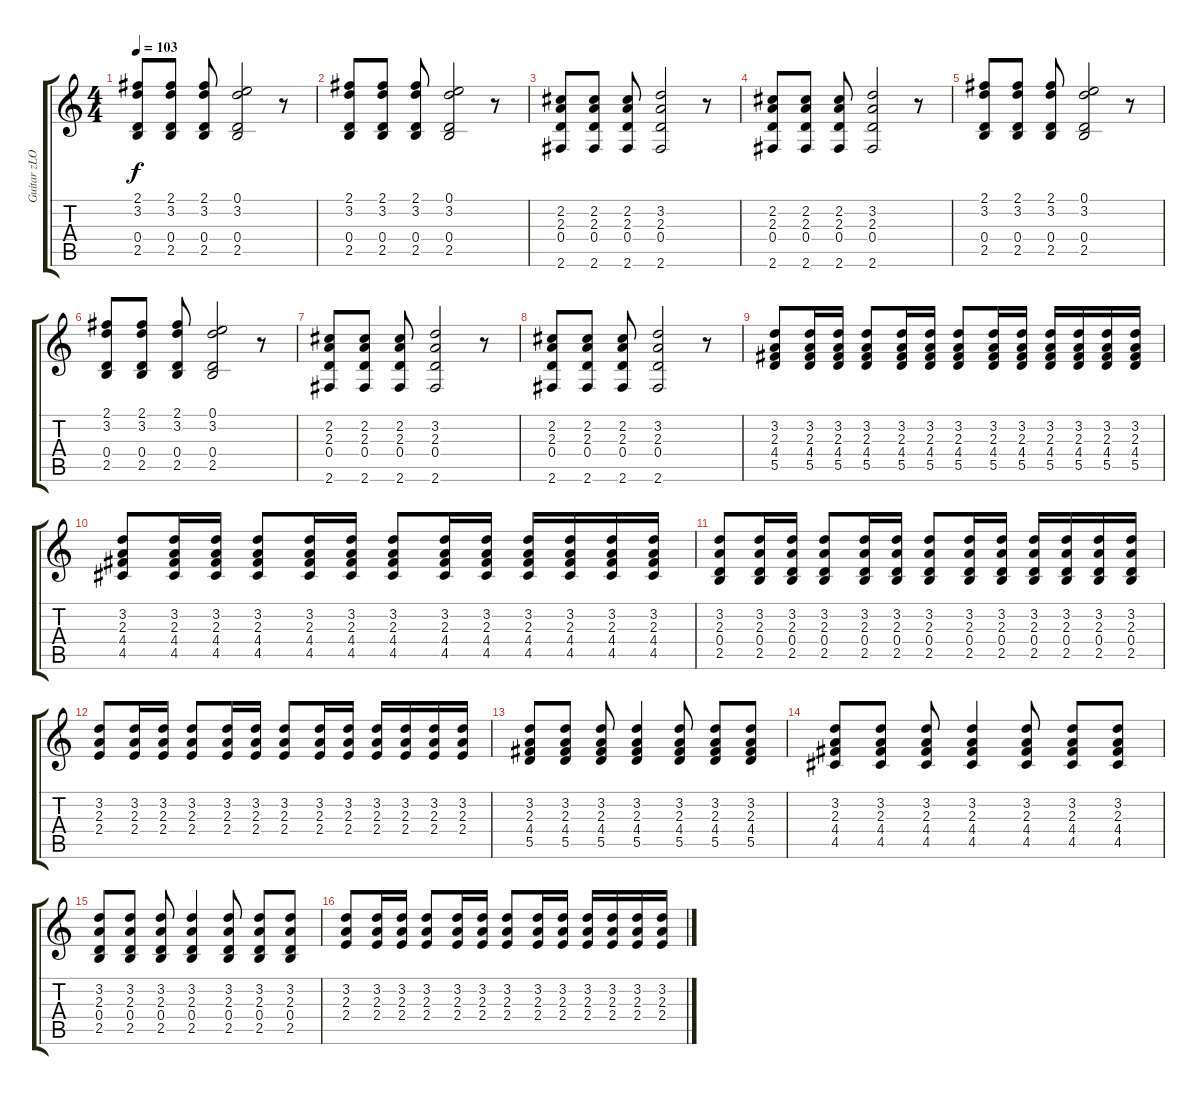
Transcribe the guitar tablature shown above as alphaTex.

\track ("Guitar zLOB" "Guitar zLO") {instrument acousticguitarsteel}
\staff {score tabs}
\tuning (E4 B3 G3 D3 A2 E2) {hide}
\ts (4 4)
\tempo 103
\clef g2
\ks c
(2.1 3.2 0.4 2.5).8{dy f} (2.1 3.2 0.4 2.5).8 (2.1 3.2 0.4 2.5).8 (0.1 3.2 0.4 2.5).2 r.8 |
(2.1 3.2 0.4 2.5).8 (2.1 3.2 0.4 2.5).8 (2.1 3.2 0.4 2.5).8 (0.1 3.2 0.4 2.5).2 r.8 |
(2.2 2.3 0.4 2.6).8 (2.2 2.3 0.4 2.6).8 (2.2 2.3 0.4 2.6).8 (3.2 2.3 0.4 2.6).2 r.8 |
(2.2 2.3 0.4 2.6).8 (2.2 2.3 0.4 2.6).8 (2.2 2.3 0.4 2.6).8 (3.2 2.3 0.4 2.6).2 r.8 |
(2.1 3.2 0.4 2.5).8 (2.1 3.2 0.4 2.5).8 (2.1 3.2 0.4 2.5).8 (0.1 3.2 0.4 2.5).2 r.8 |
(2.1 3.2 0.4 2.5).8 (2.1 3.2 0.4 2.5).8 (2.1 3.2 0.4 2.5).8 (0.1 3.2 0.4 2.5).2 r.8 |
(2.2 2.3 0.4 2.6).8 (2.2 2.3 0.4 2.6).8 (2.2 2.3 0.4 2.6).8 (3.2 2.3 0.4 2.6).2 r.8 |
(2.2 2.3 0.4 2.6).8 (2.2 2.3 0.4 2.6).8 (2.2 2.3 0.4 2.6).8 (3.2 2.3 0.4 2.6).2 r.8 |
(3.2 2.3 4.4 5.5).8 (3.2 2.3 4.4 5.5).16 (3.2 2.3 4.4 5.5).16 (3.2 2.3 4.4 5.5).8 (3.2 2.3 4.4 5.5).16 (3.2 2.3 4.4 5.5).16 (3.2 2.3 4.4 5.5).8 (3.2 2.3 4.4 5.5).16 (3.2 2.3 4.4 5.5).16 (3.2 2.3 4.4 5.5).16 (3.2 2.3 4.4 5.5).16 (3.2 2.3 4.4 5.5).16 (3.2 2.3 4.4 5.5).16 |
(3.2 2.3 4.4 4.5).8 (3.2 2.3 4.4 4.5).16 (3.2 2.3 4.4 4.5).16 (3.2 2.3 4.4 4.5).8 (3.2 2.3 4.4 4.5).16 (3.2 2.3 4.4 4.5).16 (3.2 2.3 4.4 4.5).8 (3.2 2.3 4.4 4.5).16 (3.2 2.3 4.4 4.5).16 (3.2 2.3 4.4 4.5).16 (3.2 2.3 4.4 4.5).16 (3.2 2.3 4.4 4.5).16 (3.2 2.3 4.4 4.5).16 |
(3.2 2.3 0.4 2.5).8 (3.2 2.3 0.4 2.5).16 (3.2 2.3 0.4 2.5).16 (3.2 2.3 0.4 2.5).8 (3.2 2.3 0.4 2.5).16 (3.2 2.3 0.4 2.5).16 (3.2 2.3 0.4 2.5).8 (3.2 2.3 0.4 2.5).16 (3.2 2.3 0.4 2.5).16 (3.2 2.3 0.4 2.5).16 (3.2 2.3 0.4 2.5).16 (3.2 2.3 0.4 2.5).16 (3.2 2.3 0.4 2.5).16 |
(3.2 2.3 2.4).8 (3.2 2.3 2.4).16 (3.2 2.3 2.4).16 (3.2 2.3 2.4).8 (3.2 2.3 2.4).16 (3.2 2.3 2.4).16 (3.2 2.3 2.4).8 (3.2 2.3 2.4).16 (3.2 2.3 2.4).16 (3.2 2.3 2.4).16 (3.2 2.3 2.4).16 (3.2 2.3 2.4).16 (3.2 2.3 2.4).16 |
(3.2 2.3 4.4 5.5).8 (3.2 2.3 4.4 5.5).8 (3.2 2.3 4.4 5.5).8 (3.2 2.3 4.4 5.5).4 (3.2 2.3 4.4 5.5).8 (3.2 2.3 4.4 5.5).8 (3.2 2.3 4.4 5.5).8 |
(3.2 2.3 4.4 4.5).8 (3.2 2.3 4.4 4.5).8 (3.2 2.3 4.4 4.5).8 (3.2 2.3 4.4 4.5).4 (3.2 2.3 4.4 4.5).8 (3.2 2.3 4.4 4.5).8 (3.2 2.3 4.4 4.5).8 |
(3.2 2.3 0.4 2.5).8 (3.2 2.3 0.4 2.5).8 (3.2 2.3 0.4 2.5).8 (3.2 2.3 0.4 2.5).4 (3.2 2.3 0.4 2.5).8 (3.2 2.3 0.4 2.5).8 (3.2 2.3 0.4 2.5).8 |
(3.2 2.3 2.4).8 (3.2 2.3 2.4).16 (3.2 2.3 2.4).16 (3.2 2.3 2.4).8 (3.2 2.3 2.4).16 (3.2 2.3 2.4).16 (3.2 2.3 2.4).8 (3.2 2.3 2.4).16 (3.2 2.3 2.4).16 (3.2 2.3 2.4).16 (3.2 2.3 2.4).16 (3.2 2.3 2.4).16 (3.2 2.3 2.4).16
